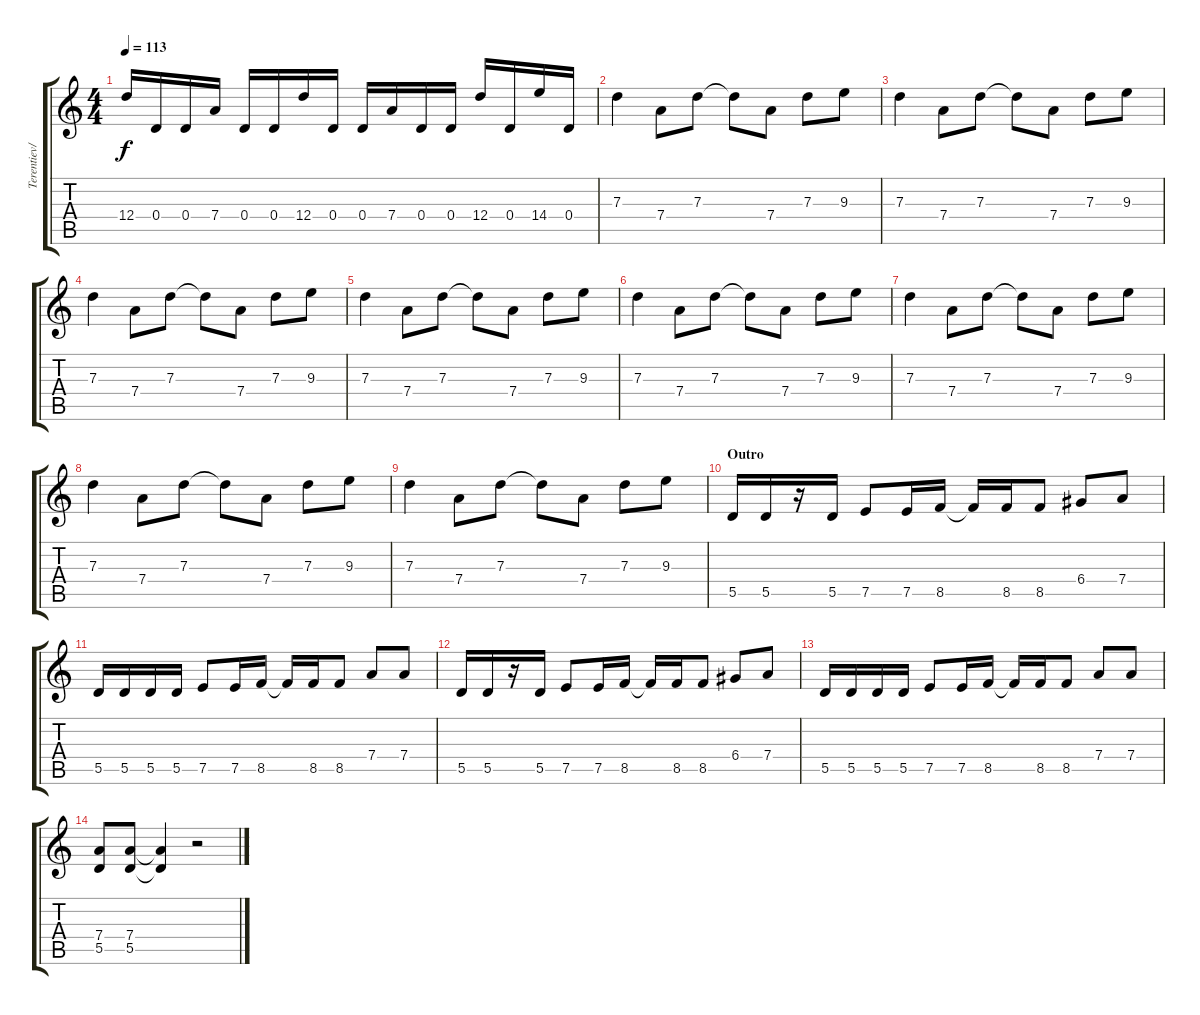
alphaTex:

\track ("Terentiev/Holstinin" "Terentiev/") {instrument distortionguitar}
\staff {score tabs}
\tuning (E4 B3 G3 D3 A2 E2) {hide}
\ts (4 4)
\tempo 113
\clef g2
\ks c
12.4.16{dy f} 0.4.16 0.4.16 7.4.16 0.4.16 0.4.16 12.4.16 0.4.16 0.4.16 7.4.16 0.4.16 0.4.16 12.4.16 0.4.16 14.4.16 0.4.16 |
7.3.4 7.4.8 7.3.8 7.3{t}.8 7.4.8 7.3.8 9.3.8 |
7.3.4 7.4.8 7.3.8 7.3{t}.8 7.4.8 7.3.8 9.3.8 |
7.3.4 7.4.8 7.3.8 7.3{t}.8 7.4.8 7.3.8 9.3.8 |
7.3.4 7.4.8 7.3.8 7.3{t}.8 7.4.8 7.3.8 9.3.8 |
7.3.4 7.4.8 7.3.8 7.3{t}.8 7.4.8 7.3.8 9.3.8 |
7.3.4 7.4.8 7.3.8 7.3{t}.8 7.4.8 7.3.8 9.3.8 |
7.3.4 7.4.8 7.3.8 7.3{t}.8 7.4.8 7.3.8 9.3.8 |
7.3.4 7.4.8 7.3.8 7.3{t}.8 7.4.8 7.3.8 9.3.8 |
\section ("" "Outro")
5.5.16 5.5.16 r.16 5.5.16 7.5.8 7.5.16 8.5.16 8.5{t}.16 8.5.16 8.5.8 6.4.8 7.4.8 |
5.5.16 5.5.16 5.5.16 5.5.16 7.5.8 7.5.16 8.5.16 8.5{t}.16 8.5.16 8.5.8 7.4.8 7.4.8 |
5.5.16 5.5.16 r.16 5.5.16 7.5.8 7.5.16 8.5.16 8.5{t}.16 8.5.16 8.5.8 6.4.8 7.4.8 |
5.5.16 5.5.16 5.5.16 5.5.16 7.5.8 7.5.16 8.5.16 8.5{t}.16 8.5.16 8.5.8 7.4.8 7.4.8 |
(7.4 5.5).8 (7.4 5.5).8 (7.4{t} 5.5{t}).4 r.2
